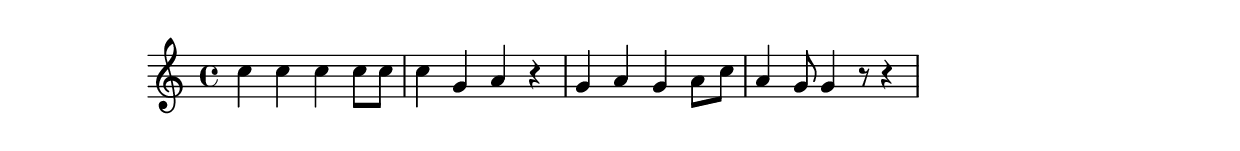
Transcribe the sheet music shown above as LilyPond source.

\version "2.16.2"
\relative c''
{
  \time 4/4
  \repeat volta 1
  {
  c c c c8 c |
  c4 g a r |
  g a g a8 c |
  a4 g8 g4 r8 r4 |
  }
}
